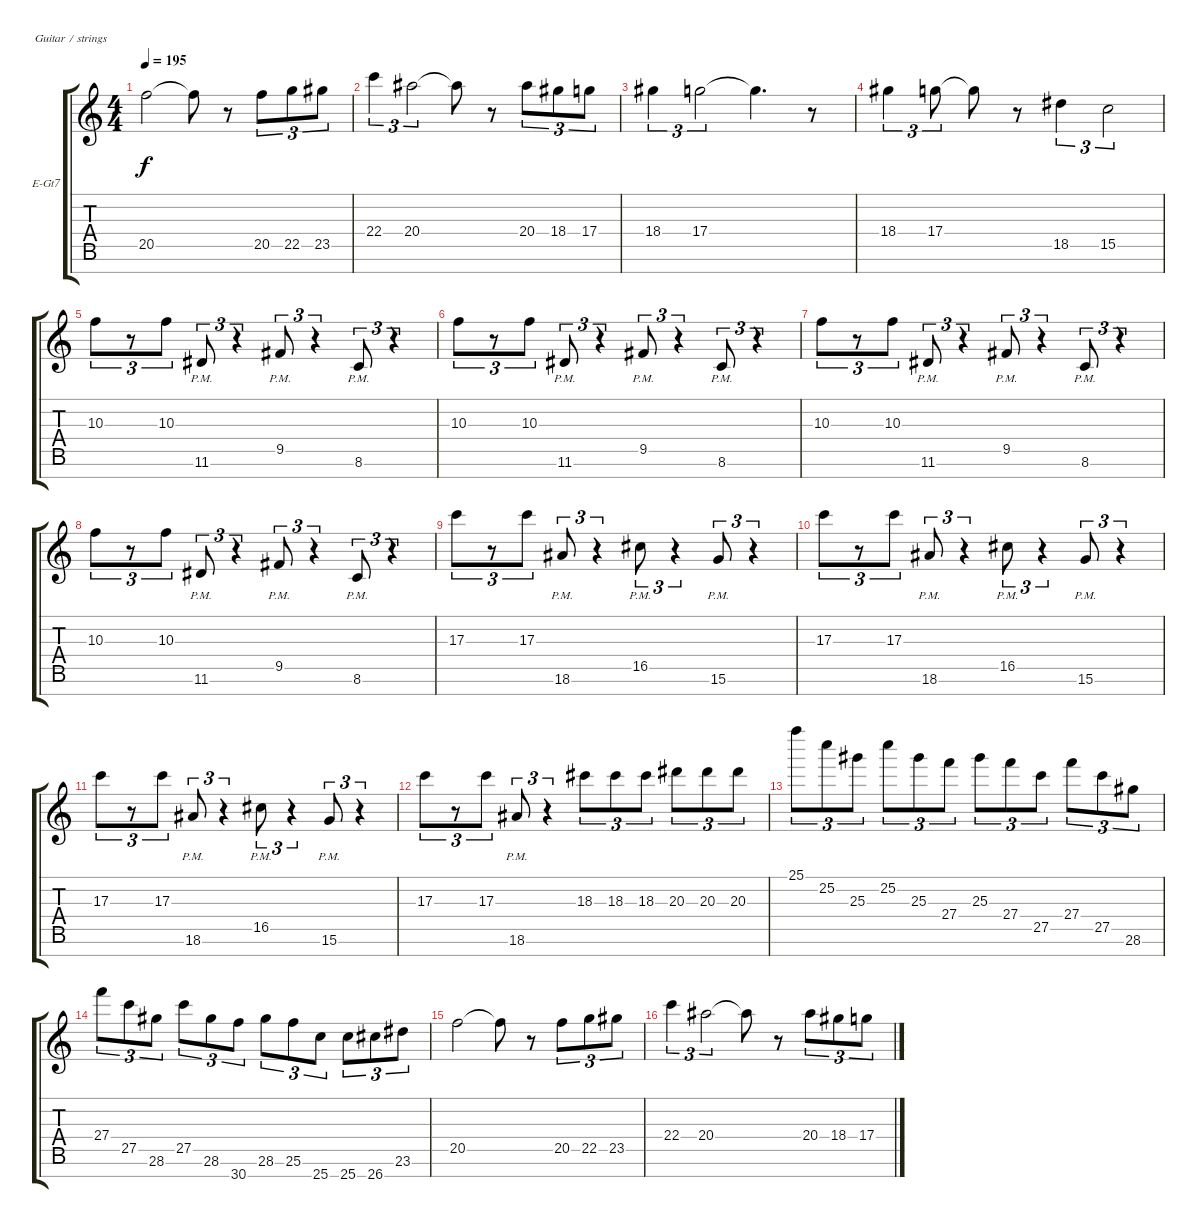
\defaultSystemsLayout 4
\bracketExtendMode groupsimilarinstruments
\firstSystemTrackNameOrientation horizontal
\otherSystemsTrackNameOrientation horizontal
\track ("Electric Guitar" "E-Gt7") {instrument overdrivenguitar}
\staff {score tabs}
\tuning (E4 B3 G3 D3 A2 E2 B1)
\ts (4 4)
\tempo 195
\clef g2
\ks c
20.5.2{dy f} 20.5{t}.8 r.8 20.5.8{tu (3 2)} 22.5.8{tu (3 2)} 23.5.8{tu (3 2)} |
22.4.4{tu (3 2)} 20.4.2{tu (3 2)} 20.4{t}.8 r.8 20.4.8{tu (3 2)} 18.4.8{tu (3 2)} 17.4.8{tu (3 2)} |
18.4.4{tu (3 2)} 17.4.2{tu (3 2)} 17.4{t}.4{d} r.8 |
18.4.4{tu (3 2)} 17.4.8{tu (3 2)} 17.4{t}.8 r.8 18.5.4{tu (3 2)} 15.5.2{tu (3 2)} |
10.3.8{tu (3 2)} r.8{tu (3 2)} 10.3.8{tu (3 2)} 11.6{pm}.8{tu (3 2)} r.4{tu (3 2)} 9.5{pm}.8{tu (3 2)} r.4{tu (3 2)} 8.6{pm}.8{tu (3 2)} r.4{tu (3 2)} |
10.3.8{tu (3 2)} r.8{tu (3 2)} 10.3.8{tu (3 2)} 11.6{pm}.8{tu (3 2)} r.4{tu (3 2)} 9.5{pm}.8{tu (3 2)} r.4{tu (3 2)} 8.6{pm}.8{tu (3 2)} r.4{tu (3 2)} |
10.3.8{tu (3 2)} r.8{tu (3 2)} 10.3.8{tu (3 2)} 11.6{pm}.8{tu (3 2)} r.4{tu (3 2)} 9.5{pm}.8{tu (3 2)} r.4{tu (3 2)} 8.6{pm}.8{tu (3 2)} r.4{tu (3 2)} |
10.3.8{tu (3 2)} r.8{tu (3 2)} 10.3.8{tu (3 2)} 11.6{pm}.8{tu (3 2)} r.4{tu (3 2)} 9.5{pm}.8{tu (3 2)} r.4{tu (3 2)} 8.6{pm}.8{tu (3 2)} r.4{tu (3 2)} |
17.3.8{tu (3 2)} r.8{tu (3 2)} 17.3.8{tu (3 2)} 18.6{pm}.8{tu (3 2)} r.4{tu (3 2)} 16.5{pm}.8{tu (3 2)} r.4{tu (3 2)} 15.6{pm}.8{tu (3 2)} r.4{tu (3 2)} |
17.3.8{tu (3 2)} r.8{tu (3 2)} 17.3.8{tu (3 2)} 18.6{pm}.8{tu (3 2)} r.4{tu (3 2)} 16.5{pm}.8{tu (3 2)} r.4{tu (3 2)} 15.6{pm}.8{tu (3 2)} r.4{tu (3 2)} |
17.3.8{tu (3 2)} r.8{tu (3 2)} 17.3.8{tu (3 2)} 18.6{pm}.8{tu (3 2)} r.4{tu (3 2)} 16.5{pm}.8{tu (3 2)} r.4{tu (3 2)} 15.6{pm}.8{tu (3 2)} r.4{tu (3 2)} |
17.3.8{tu (3 2)} r.8{tu (3 2)} 17.3.8{tu (3 2)} 18.6{pm}.8{tu (3 2)} r.4{tu (3 2)} 18.3.8{tu (3 2)} 18.3.8{tu (3 2)} 18.3.8{tu (3 2)} 20.3.8{tu (3 2)} 20.3.8{tu (3 2)} 20.3.8{tu (3 2)} |
25.1.8{tu (3 2)} 25.2.8{tu (3 2)} 25.3.8{tu (3 2)} 25.2.8{tu (3 2)} 25.3.8{tu (3 2)} 27.4.8{tu (3 2)} 25.3.8{tu (3 2)} 27.4.8{tu (3 2)} 27.5.8{tu (3 2)} 27.4.8{tu (3 2)} 27.5.8{tu (3 2)} 28.6.8{tu (3 2)} |
27.4.8{tu (3 2)} 27.5.8{tu (3 2)} 28.6.8{tu (3 2)} 27.5.8{tu (3 2)} 28.6.8{tu (3 2)} 30.7.8{tu (3 2)} 28.6.8{tu (3 2)} 25.6.8{tu (3 2)} 25.7.8{tu (3 2)} 25.7.8{tu (3 2)} 26.7.8{tu (3 2)} 23.6.8{tu (3 2)} |
20.5.2 20.5{t}.8 r.8 20.5.8{tu (3 2)} 22.5.8{tu (3 2)} 23.5.8{tu (3 2)} |
22.4.4{tu (3 2)} 20.4.2{tu (3 2)} 20.4{t}.8 r.8 20.4.8{tu (3 2)} 18.4.8{tu (3 2)} 17.4.8{tu (3 2)}
